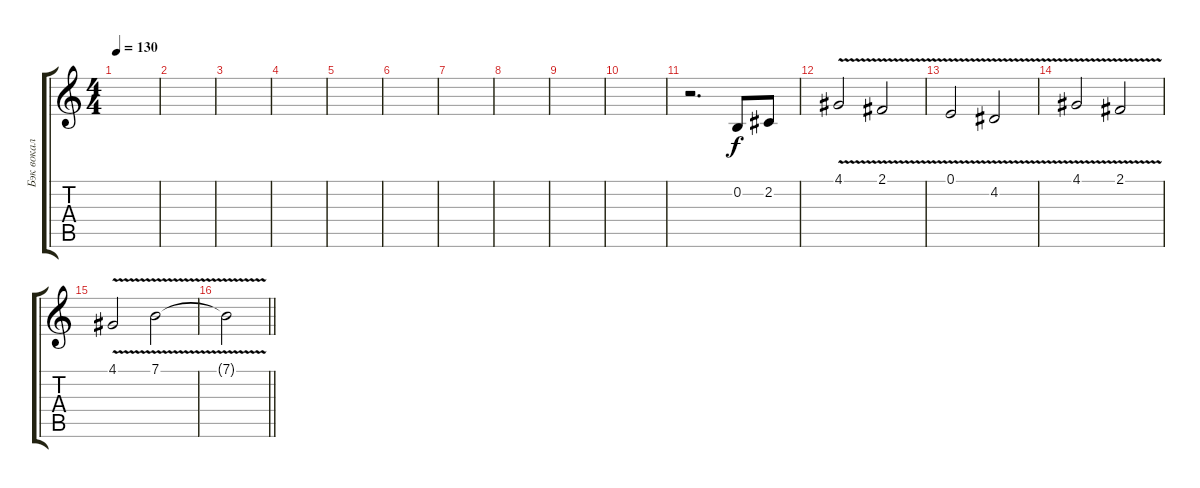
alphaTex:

\track ("Бэк вокал" "Бэк вокал") {instrument synthvoice}
\staff {score tabs}
\tuning (E4 B3 G3 D3 A2 E2) {hide}
\ts (4 4)
\tempo 130
\clef g2
\ks c
|
|
|
|
|
|
|
|
|
|
r.2{d volume 8} 0.2.8 2.2.8 |
4.1{v}.2 2.1{v}.2 |
0.1{v}.2 4.2{v}.2 |
4.1{v}.2 2.1{v}.2 |
4.1{v}.2 7.1{v}.2 |
\barLineRight lightlight
7.1{t}.2{dy f}
